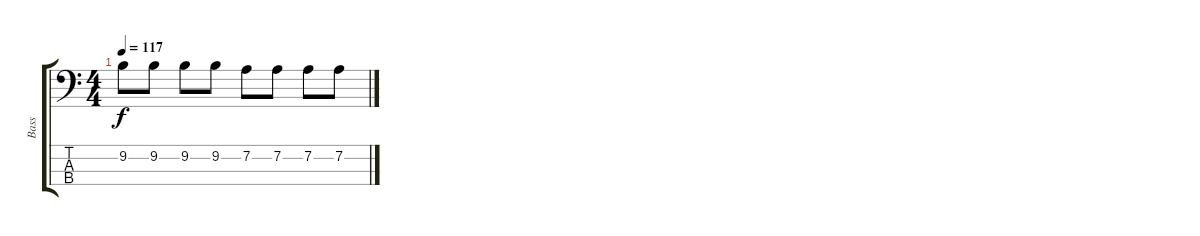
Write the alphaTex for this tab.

\track ("Bass" "Bass") {instrument electricbassfinger}
\staff {score tabs}
\tuning (G2 D2 A1 E1) {hide}
\ts (4 4)
\tempo 117
\clef f4
\ks c
9.2.8{dy f} 9.2.8 9.2.8 9.2.8 7.2.8 7.2.8 7.2.8 7.2.8
